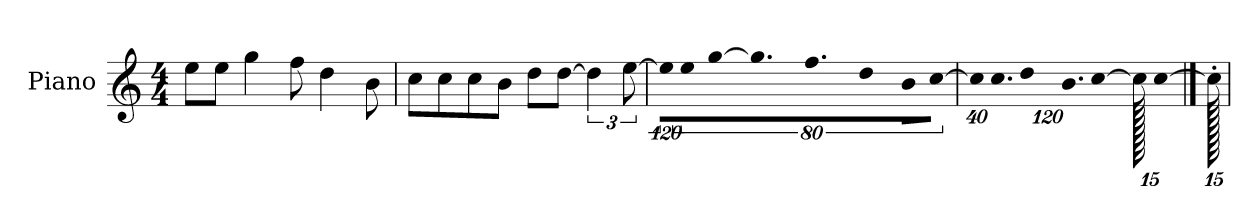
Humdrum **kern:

**kern
*part1
*staff1
*I"Piano
*I'P-no
*clefG2
*k[]
*M4/4
*MM90
=1
8ee\L
8ee\J
4gg\
8ff\
4dd\
8b\
=2
8cc\L
8cc\
8cc\
8b\J
8dd\L
[8dd\J
6dd\]
[12ee\
=3
!LO:N:vis=16
1920%107ee\KL]
!LO:N:vis=8
640%71ee\
!LO:N:vis=16
[1920%107gg\K
9.gg\]
9.ff\J
!LO:N:vis=4
1920%427dd\
!LO:N:vis=8
640%71b\L
!LO:N:vis=8
[640%71cc\J
=4
*Xbrackettup
!LO:N:vis=32
640%23cc\KLL]
!LO:N:vis=16.
960%103cc\J
!LO:N:vis=8
960%137dd\
!LO:N:vis=16.
960%103b\L
[384%41cc\J
1920cc\]
[1920%959cc\
==5
1920cc'\]
=
*-
